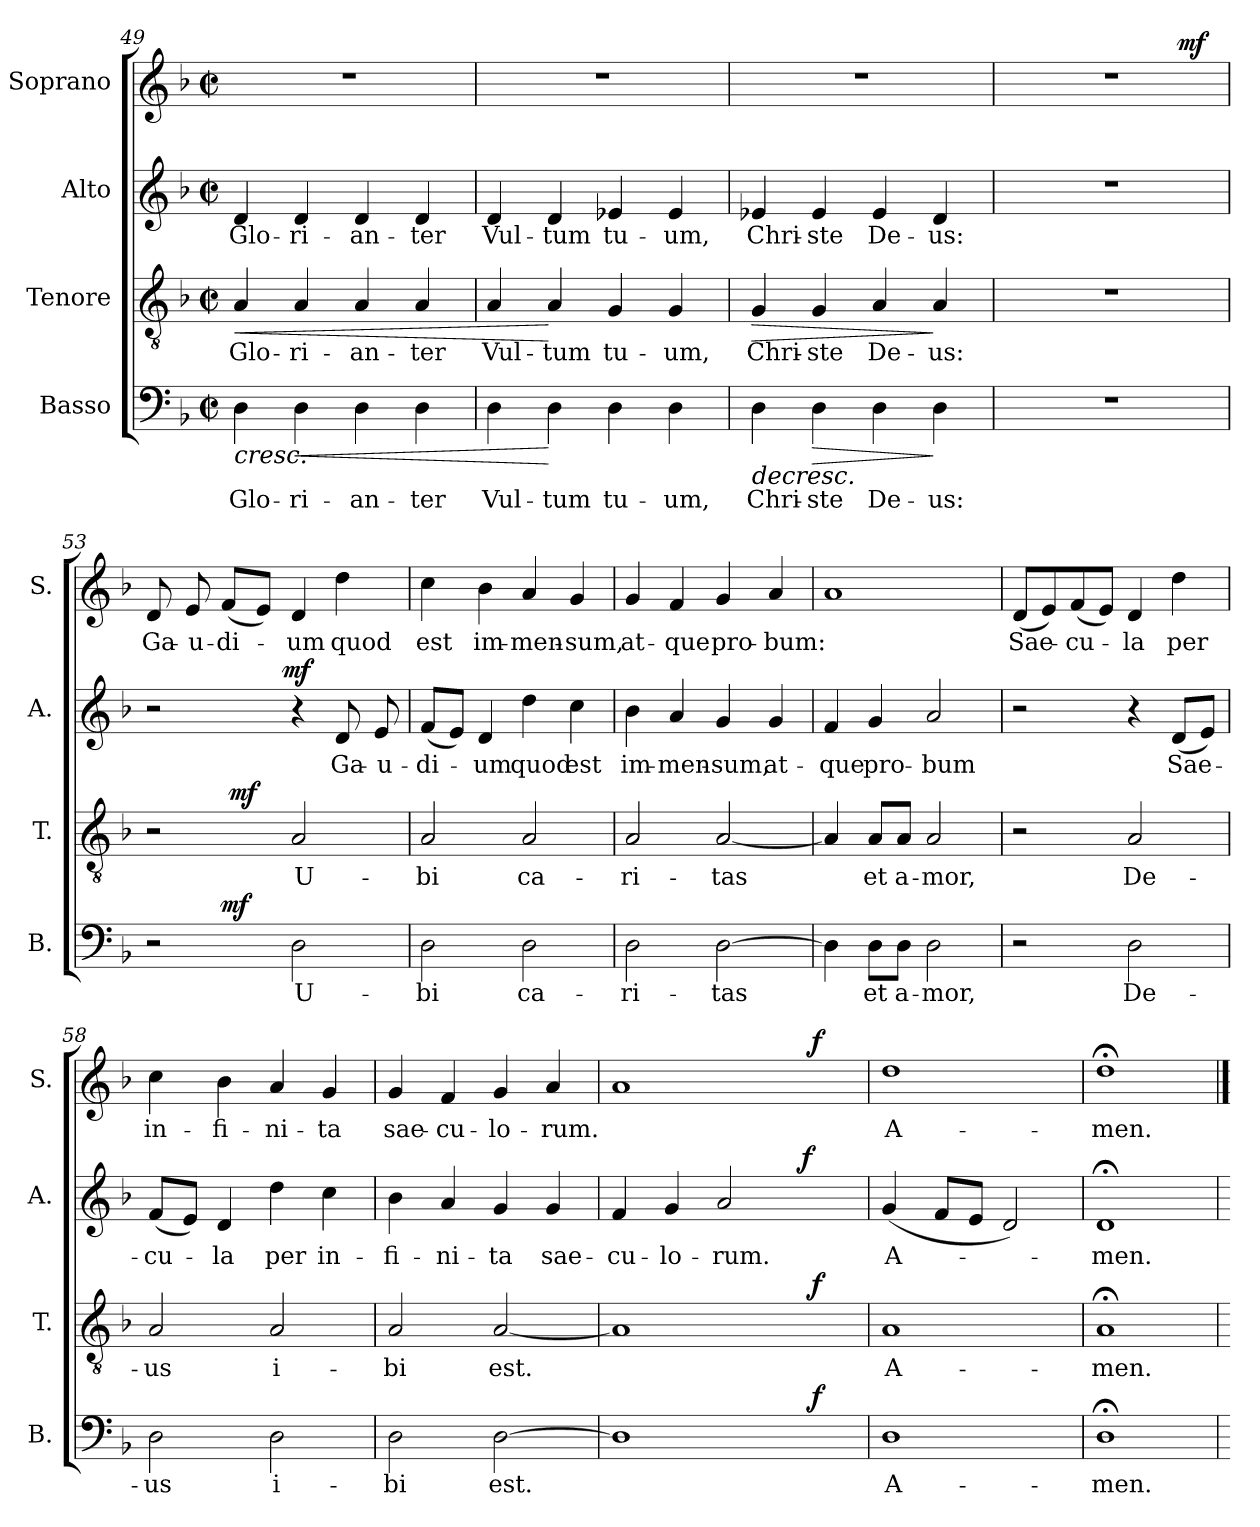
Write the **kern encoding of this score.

**kern	**text	**dynam	**kern	**text	**dynam	**kern	**text	**dynam	**kern	**text	**dynam
*part4	*part4	*part4	*part3	*part3	*part3	*part2	*part2	*part2	*part1	*part1	*part1
*staff4	*staff4	*staff4	*staff3	*staff3	*staff3	*staff2	*staff2	*staff2	*staff1	*staff1	*staff1
*I"Basso	*	*	*I"Tenore	*	*	*I"Alto	*	*	*I"Soprano	*	*
*I'B.	*	*	*I'T.	*	*	*I'A.	*	*	*I'S.	*	*
!!LO:LB:g=z
*clefF4	*	*	*clefGv2	*	*	*clefG2	*	*	*clefG2	*	*
*k[b-]	*	*	*k[b-]	*	*	*k[b-]	*	*	*k[b-]	*	*
*F:	*	*	*F:	*	*	*F:	*	*	*F:	*	*
*M2/2	*	*	*M2/2	*	*	*M2/2	*	*	*M2/2	*	*
*met(c|)	*	*	*met(c|)	*	*	*met(c|)	*	*	*met(c|)	*	*
=49	=49	=49	=49	=49	=49	=49	=49	=49	=49	=49	=49
!	!LO:LY:b:cj	!LO:HP:b	!	!LO:LY:b:cj	!LO:HP:b	!	!LO:LY:b:cj	!	!	!	!
4D\	Glo-	<	4A/	Glo-	<	4d/	Glo-	.	1r	.	.
!	!LO:LY:b:cj	!LO:HP:b	!	!LO:LY:b:cj	!	!	!LO:LY:b:cj	!	!	!	!
4D\	-ri-	<	4A/	-ri-	.	4d/	-ri-	.	.	.	.
!	!LO:LY:b:cj	!	!	!LO:LY:b:cj	!	!	!LO:LY:b:cj	!	!	!	!
4D\	-an-	.	4A/	-an-	.	4d/	-an-	.	.	.	.
!	!LO:LY:b:cj	!	!	!LO:LY:b:cj	!	!	!LO:LY:b:cj	!	!	!	!
4D\	-ter	.	4A/	-ter	.	4d/	-ter	.	.	.	.
=50	=50	=50	=50	=50	=50	=50	=50	=50	=50	=50	=50
!	!LO:LY:b:cj	!	!	!LO:LY:b:cj	!	!	!LO:LY:b:cj	!	!	!	!
4D\	Vul-	.	4A/	Vul-	.	4d/	Vul-	.	1r	.	.
!	!LO:LY:b:cj	!	!	!LO:LY:b:cj	!	!	!LO:LY:b:cj	!	!	!	!
4D\	-tum	[ [	4A/	-tum	[	4d/	-tum	.	.	.	.
!	!LO:LY:b:cj	!	!	!LO:LY:b:cj	!	!	!LO:LY:b:cj	!	!	!	!
4D\	tu-	.	4G/	tu-	.	4e-X/	tu-	.	.	.	.
!	!LO:LY:b:cj	!	!	!LO:LY:b:cj	!	!	!LO:LY:b:cj	!	!	!	!
4D\	-um,	.	4G/	-um,	.	4e-/	-um,	.	.	.	.
=51	=51	=51	=51	=51	=51	=51	=51	=51	=51	=51	=51
!	!LO:LY:b	!LO:HP:b	!	!LO:LY:b	!LO:HP:b	!	!LO:LY:b:cj	!	!	!	!
4D\	Chri-	>	4G/	Chri-	>	4e-X/	Chri-	.	1r	.	.
!	!LO:LY:b:rj	!LO:HP:b	!	!LO:LY:b:rj	!	!	!LO:LY:b:cj	!	!	!	!
4D\	-ste	>	4G/	-ste	.	4e-/	-ste	.	.	.	.
!	!LO:LY:b:cj	!	!	!LO:LY:b:cj	!	!	!LO:LY:b:cj	!	!	!	!
4D\	De-	.	4A/	De-	.	4e-/	De-	.	.	.	.
!	!LO:LY:b:cj	!	!	!LO:LY:b:cj	!	!	!LO:LY:b:cj	!	!	!	!
4D\	-us:	] ]	4A/	-us:	]	4d/	-us:	.	.	.	.
=52	=52	=52	=52	=52	=52	=52	=52	=52	=52	=52	=52
*	*	*	*	*	*	*	*	*	*^	*	*
1r	.	.	1r	.	.	1r	.	.	1r	2ryy	.	.
.	.	.	.	.	.	.	.	.	.	4ryy	.	.
.	.	.	.	.	.	.	.	.	.	16ryy	.	.
!	!	!	!	!	!	!	!	!	!	!	!	!LO:DY:b
.	.	.	.	.	.	.	.	.	.	8.ryy	.	mf
=53	=53	=53	=53	=53	=53	=53	=53	=53	=53	=53	=53	=53
!	!	!	!	!	!	!	!	!	!	!	!LO:LY:b:cj	!
*^	*	*	*^	*	*	*^	*	*	*v	*v	*	*
2r	4ryy	.	.	2r	4ryy	.	.	2r	4ryy	.	.	8d/	Ga-	.
!	!	!	!	!	!	!	!	!	!	!	!	!	!LO:LY:b:rj	!
.	.	.	.	.	.	.	.	.	.	.	.	8e/	-u-	.
!	!	!	!LO:DY:b	!	!	!	!	!	!	!	!	!	!LO:LY:b:cj	!
.	2.ryy	.	mf	.	64ryy	.	.	.	8...ryy	.	.	(<8f/L	-di-	.
!	!	!	!	!	!	!	!LO:DY:b	!	!	!	!	!	!	!
.	.	.	.	.	2ryy	.	mf	.	.	.	.	.	.	.
.	.	.	.	.	.	.	.	.	.	.	.	8e/J)	.	.
!	!	!	!	!	!	!	!	!	!	!	!LO:DY:b	!	!	!
.	.	.	.	.	.	.	.	.	2ryy	.	mf	.	.	.
!	!	!LO:LY:b:cj	!	!	!	!LO:LY:b:cj	!	!	!	!	!	!	!LO:LY:b:cj	!
2D\	.	U-	.	2A/	.	U-	.	4r	.	.	.	4d/	-um	.
!	!	!	!	!	!	!	!	!	!	!LO:LY:b:cj	!	!	!LO:LY:b:cj	!
.	.	.	.	.	.	.	.	8d/	.	Ga-	.	4dd\	quod	.
.	.	.	.	.	8...ryy	.	.	.	.	.	.	.	.	.
!	!	!	!	!	!	!	!	!	!	!LO:LY:b:rj	!	!	!	!
.	.	.	.	.	.	.	.	8e/	.	-u-	.	.	.	.
.	.	.	.	.	.	.	.	.	64ryy	.	.	.	.	.
!!LO:PB:g=z
=54	=54	=54	=54	=54	=54	=54	=54	=54	=54	=54	=54	=54	=54	=54
!	!	!LO:LY:b:cj	!	!	!	!LO:LY:b:cj	!	!	!	!LO:LY:b:cj	!	!	!LO:LY:b:cj	!
*v	*v	*	*	*	*	*	*	*v	*v	*	*	*	*	*
*	*	*	*v	*v	*	*	*	*	*	*	*	*
2D\	-bi	.	2A/	-bi	.	(<8f/L	-di-	.	4cc\	est	.
.	.	.	.	.	.	8e/J)	.	.	.	.	.
!	!	!	!	!	!	!	!LO:LY:b:cj	!	!	!LO:LY:b	!
.	.	.	.	.	.	4d/	-um	.	4b-\	im-	.
!	!LO:LY:b:cj	!	!	!LO:LY:b:cj	!	!	!LO:LY:b:cj	!	!	!LO:LY:b:cj	!
2D\	ca-	.	2A/	ca-	.	4dd\	quod	.	4a/	-men-	.
!	!	!	!	!	!	!	!LO:LY:b:cj	!	!	!LO:LY:b:rj	!
.	.	.	.	.	.	4cc\	est	.	4g/	-sum,	.
=55	=55	=55	=55	=55	=55	=55	=55	=55	=55	=55	=55
!	!LO:LY:b:cj	!	!	!LO:LY:b:cj	!	!	!LO:LY:b	!	!	!LO:LY:b	!
2D\	-ri-	.	2A/	-ri-	.	4b-\	im-	.	4g/	at-	.
!	!	!	!	!	!	!	!LO:LY:b:cj	!	!	!LO:LY:b:cj	!
.	.	.	.	.	.	4a/	-men-	.	4f/	-que	.
!	!LO:LY:b	!	!	!LO:LY:b	!	!	!LO:LY:b:rj	!	!	!LO:LY:b:cj	!
[>2D\	-tas	.	[<2A/	-tas	.	4g/	-sum,	.	4g/	pro-	.
!	!	!	!	!	!	!	!LO:LY:b:cj	!	!	!LO:LY:b:cj	!
.	.	.	.	.	.	4g/	at-	.	4a/	-bum:	.
=56	=56	=56	=56	=56	=56	=56	=56	=56	=56	=56	=56
!	!	!	!	!	!	!	!LO:LY:b:cj	!	!	!	!
4D\]	.	.	4A/]	.	.	4f/	-que	.	1a	.	.
!	!LO:LY:b:cj	!	!	!LO:LY:b:cj	!	!	!LO:LY:b:cj	!	!	!	!
8D\L	et	.	8A/L	et	.	4g/	pro-	.	.	.	.
!	!LO:LY:b:cj	!	!	!LO:LY:b:cj	!	!	!	!	!	!	!
8D\J	a-	.	8A/J	a-	.	.	.	.	.	.	.
!	!LO:LY:b:rj	!	!	!LO:LY:b:rj	!	!	!LO:LY:b:cj	!	!	!	!
2D\	-mor,	.	2A/	-mor,	.	2a/	-bum	.	.	.	.
=57	=57	=57	=57	=57	=57	=57	=57	=57	=57	=57	=57
!	!	!	!	!	!	!	!	!	!	!LO:LY:b:cj	!
2r	.	.	2r	.	.	2r	.	.	(<8d/L	Sae-	.
.	.	.	.	.	.	.	.	.	8e/)	.	.
!	!	!	!	!	!	!	!	!	!	!LO:LY:b:cj	!
.	.	.	.	.	.	.	.	.	(<8f/	-cu-	.
.	.	.	.	.	.	.	.	.	8e/J)	.	.
!	!LO:LY:b:cj	!	!	!LO:LY:b:cj	!	!	!	!	!	!LO:LY:b:cj	!
2D\	De-	.	2A/	De-	.	4r	.	.	4d/	-la	.
!	!	!	!	!	!	!	!LO:LY:b:cj	!	!	!LO:LY:b:cj	!
.	.	.	.	.	.	(<8d/L	Sae-	.	4dd\	per	.
.	.	.	.	.	.	8e/J)	.	.	.	.	.
=58	=58	=58	=58	=58	=58	=58	=58	=58	=58	=58	=58
!	!LO:LY:b:cj	!	!	!LO:LY:b:cj	!	!	!LO:LY:b:cj	!	!	!LO:LY:b:cj	!
2D\	-us	.	2A/	-us	.	(<8f/L	-cu-	.	4cc\	in-	.
.	.	.	.	.	.	8e/J)	.	.	.	.	.
!	!	!	!	!	!	!	!LO:LY:b:cj	!	!	!LO:LY:b:cj	!
.	.	.	.	.	.	4d/	-la	.	4b-\	-fi-	.
!	!LO:LY:b:cj	!	!	!LO:LY:b:cj	!	!	!LO:LY:b:cj	!	!	!LO:LY:b:cj	!
2D\	i-	.	2A/	i-	.	4dd\	per	.	4a/	-ni-	.
!	!	!	!	!	!	!	!LO:LY:b:cj	!	!	!LO:LY:b:cj	!
.	.	.	.	.	.	4cc\	in-	.	4g/	-ta	.
!!LO:LB:g=z
=59	=59	=59	=59	=59	=59	=59	=59	=59	=59	=59	=59
!	!LO:LY:b:cj	!	!	!LO:LY:b:cj	!	!	!LO:LY:b:cj	!	!	!LO:LY:b:cj	!
2D\	-bi	.	2A/	-bi	.	4b-\	-fi-	.	4g/	sae-	.
!	!	!	!	!	!	!	!LO:LY:b:cj	!	!	!LO:LY:b:cj	!
.	.	.	.	.	.	4a/	-ni-	.	4f/	-cu-	.
!	!LO:LY:b	!	!	!LO:LY:b	!	!	!LO:LY:b:cj	!	!	!LO:LY:b:cj	!
[>2D\	est.	.	[<2A/	est.	.	4g/	-ta	.	4g/	-lo-	.
!	!	!	!	!	!	!	!LO:LY:b:cj	!	!	!LO:LY:b	!
.	.	.	.	.	.	4g/	sae-	.	4a/	-rum.	.
=60	=60	=60	=60	=60	=60	=60	=60	=60	=60	=60	=60
!	!	!	!	!	!	!	!LO:LY:b:cj	!	!	!	!
*^	*	*	*^	*	*	*^	*	*	*^	*	*
1D]	2ryy	.	.	1A]	2ryy	.	.	4f/	2ryy	-cu-	.	1a	2ryy	.	.
!	!	!	!	!	!	!	!	!	!	!LO:LY:b:cj	!	!	!	!	!
.	.	.	.	.	.	.	.	4g/	.	-lo-	.	.	.	.	.
!	!	!	!	!	!	!	!	!	!	!LO:LY:b:cj	!	!	!	!	!
.	4ryy	.	.	.	4ryy	.	.	2a/	4ryy	-rum.	.	.	4ryy	.	.
.	16.ryy	.	.	.	16.ryy	.	.	.	16ryy	.	.	.	16.ryy	.	.
.	.	.	.	.	.	.	.	.	64ryy	.	.	.	.	.	.
!	!	!	!	!	!	!	!	!	!	!	!LO:DY:b	!	!	!	!
.	.	.	.	.	.	.	.	.	8ryy	.	f	.	.	.	.
!	!	!	!LO:DY:b	!	!	!	!LO:DY:b	!	!	!	!	!	!	!	!LO:DY:b
.	8ryy	.	f	.	8ryy	.	f	.	.	.	.	.	8ryy	.	f
.	.	.	.	.	.	.	.	.	32.ryy	.	.	.	.	.	.
.	32ryy	.	.	.	32ryy	.	.	.	.	.	.	.	32ryy	.	.
=61	=61	=61	=61	=61	=61	=61	=61	=61	=61	=61	=61	=61	=61	=61	=61
!	!	!LO:LY:b:cj	!	!	!	!LO:LY:b:cj	!	!	!	!LO:LY:b:cj	!	!	!	!LO:LY:b:cj	!
*v	*v	*	*	*	*	*	*	*v	*v	*	*	*v	*v	*	*
*	*	*	*v	*v	*	*	*	*	*	*	*	*
1D	A-	.	1A	A-	.	(<4g/	A-	.	1dd	A-	.
.	.	.	.	.	.	8f/L	.	.	.	.	.
.	.	.	.	.	.	8e/J	.	.	.	.	.
.	.	.	.	.	.	2d/)	.	.	.	.	.
=62	=62	=62	=62	=62	=62	=62	=62	=62	=62	=62	=62
!	!LO:LY:b:cj	!	!	!LO:LY:b:cj	!	!	!LO:LY:b:cj	!	!	!LO:LY:b:cj	!
1D;<	-men.	.	1A;<	-men.	.	1d;<	-men.	.	1dd;<	-men.	.
=	==	==	=	==	==	=	==	==	==	==	==
*-	*-	*-	*-	*-	*-	*-	*-	*-	*-	*-	*-
